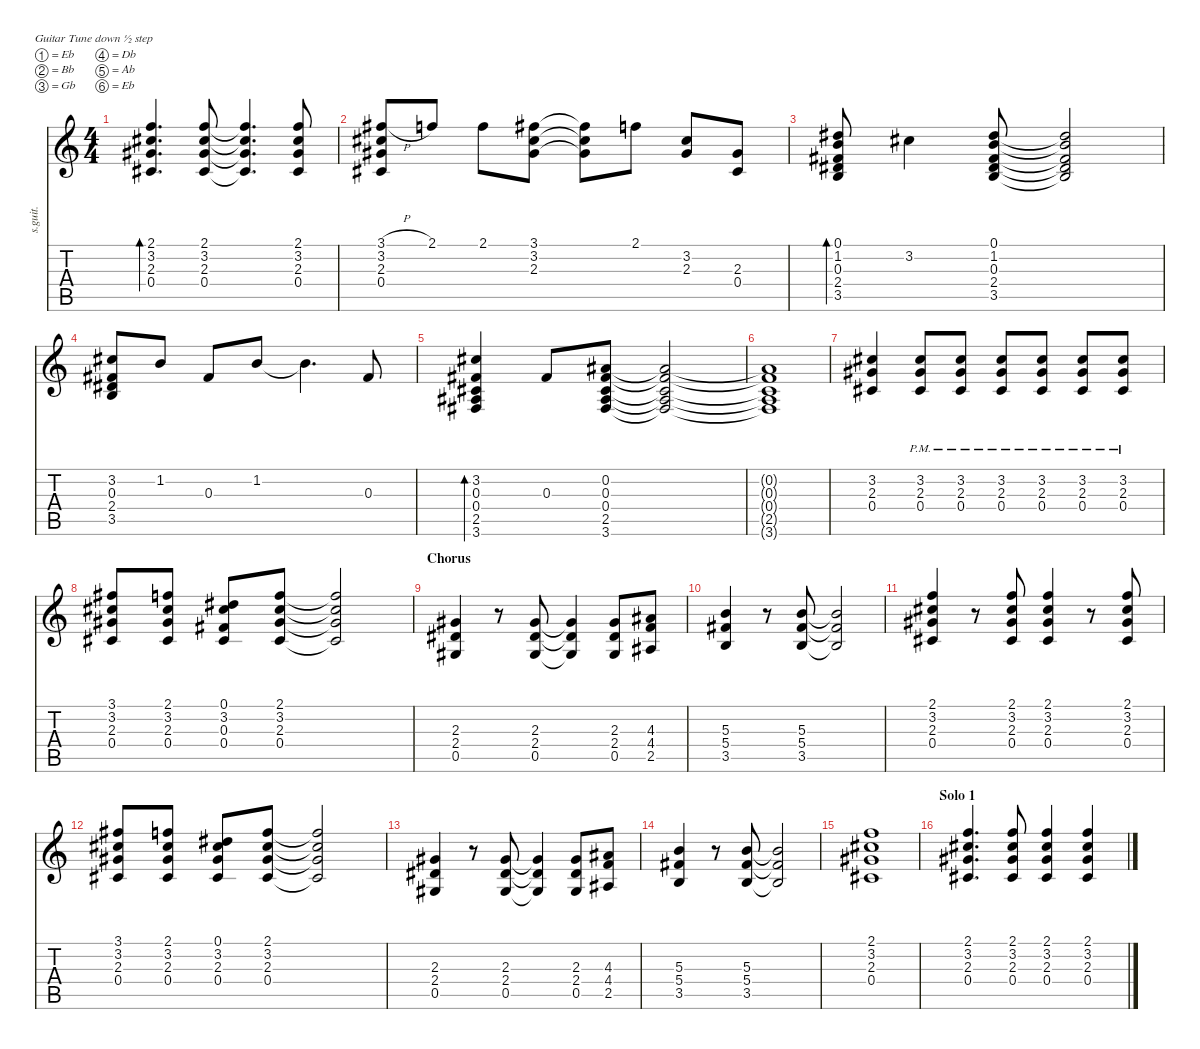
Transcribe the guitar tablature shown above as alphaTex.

\defaultSystemsLayout 4
\hideDynamics
\bracketExtendMode nobrackets
\track ("Izzy Stradlin - Rhythm" "s.guit.") {instrument distortionguitar}
\staff {score tabs}
\tuning (Eb4 Bb3 Gb3 Db3 Ab2 Eb2)
\ts (4 4)
\tempo (125 hide)
\clef g2
\ks c
(2.1 3.2{acc #} 2.3{acc #} 0.4{acc #}).4{d bd 30 lyrics (0 "") lyrics (1 "") lyrics (2 "") lyrics (3 "") lyrics (4 "") dy f} (2.1 3.2{acc #} 2.3{acc #} 0.4{acc #}).8{lyrics (0 "") lyrics (1 "") lyrics (2 "") lyrics (3 "") lyrics (4 "")} (2.1{t} 3.2{t acc #} 2.3{t acc #} 0.4{t acc #}).4{d lyrics (0 "") lyrics (1 "") lyrics (2 "") lyrics (3 "") lyrics (4 "")} (2.1 3.2{acc #} 2.3{acc #} 0.4{acc #}).8{lyrics (0 "") lyrics (1 "") lyrics (2 "") lyrics (3 "") lyrics (4 "")} |
(3.1{h acc #} 3.2{acc #} 2.3{acc #} 0.4{acc #}).8{lyrics (0 "") lyrics (1 "") lyrics (2 "") lyrics (3 "") lyrics (4 "")} 2.1.8{lyrics (0 "") lyrics (1 "") lyrics (2 "") lyrics (3 "") lyrics (4 "")} 2.1.8{lyrics (0 "") lyrics (1 "") lyrics (2 "") lyrics (3 "") lyrics (4 "")} (3.1{acc #} 3.2{acc #} 2.3{acc #}).8{lyrics (0 "") lyrics (1 "") lyrics (2 "") lyrics (3 "") lyrics (4 "")} (3.1{t acc #} 3.2{t acc #} 2.3{t acc #}).8{lyrics (0 "") lyrics (1 "") lyrics (2 "") lyrics (3 "") lyrics (4 "")} 2.1.8{lyrics (0 "") lyrics (1 "") lyrics (2 "") lyrics (3 "") lyrics (4 "")} (3.2{acc #} 2.3{acc #}).8{lyrics (0 "") lyrics (1 "") lyrics (2 "") lyrics (3 "") lyrics (4 "")} (2.3{acc #} 0.4{acc #}).8{lyrics (0 "") lyrics (1 "") lyrics (2 "") lyrics (3 "") lyrics (4 "")} |
(0.1{acc #} 1.2 0.3{acc #} 2.4{acc #} 3.5).8{bd 30 lyrics (0 "") lyrics (1 "") lyrics (2 "") lyrics (3 "") lyrics (4 "")} 3.2{acc #}.4{lyrics (0 "") lyrics (1 "") lyrics (2 "") lyrics (3 "") lyrics (4 "")} (0.1{acc #} 1.2 0.3{acc #} 2.4{acc #} 3.5).8{lyrics (0 "") lyrics (1 "") lyrics (2 "") lyrics (3 "") lyrics (4 "")} (0.1{t acc #} 1.2{t} 0.3{t acc #} 2.4{t acc #} 3.5{t}).2{lyrics (0 "") lyrics (1 "") lyrics (2 "") lyrics (3 "") lyrics (4 "")} |
(3.2{acc #} 0.3{acc #} 2.4{acc #} 3.5).8{lyrics (0 "") lyrics (1 "") lyrics (2 "") lyrics (3 "") lyrics (4 "")} 1.2.8{lyrics (0 "") lyrics (1 "") lyrics (2 "") lyrics (3 "") lyrics (4 "")} 0.3{acc #}.8{lyrics (0 "") lyrics (1 "") lyrics (2 "") lyrics (3 "") lyrics (4 "")} 1.2.8{lyrics (0 "") lyrics (1 "") lyrics (2 "") lyrics (3 "") lyrics (4 "")} 1.2{t}.4{d lyrics (0 "") lyrics (1 "") lyrics (2 "") lyrics (3 "") lyrics (4 "")} 0.3{acc #}.8{lyrics (0 "") lyrics (1 "") lyrics (2 "") lyrics (3 "") lyrics (4 "")} |
(3.2{acc #} 0.3{acc #} 0.4{acc #} 2.5{acc #} 3.6{acc #}).4{bd 30 lyrics (0 "") lyrics (1 "") lyrics (2 "") lyrics (3 "") lyrics (4 "")} 0.3{acc #}.8{lyrics (0 "") lyrics (1 "") lyrics (2 "") lyrics (3 "") lyrics (4 "")} (0.2{acc #} 0.3{acc #} 0.4{acc #} 2.5{acc #} 3.6{acc #}).8{lyrics (0 "") lyrics (1 "") lyrics (2 "") lyrics (3 "") lyrics (4 "")} (0.2{t acc #} 0.3{t acc #} 0.4{t acc #} 2.5{t acc #} 3.6{t acc #}).2{lyrics (0 "") lyrics (1 "") lyrics (2 "") lyrics (3 "") lyrics (4 "")} |
(0.2{t acc #} 0.3{t acc #} 0.4{t acc #} 2.5{t acc #} 3.6{t acc #}).1{lyrics (0 "") lyrics (1 "") lyrics (2 "") lyrics (3 "") lyrics (4 "")} |
(3.2{acc #} 2.3{acc #} 0.4{acc #}).4{lyrics (0 "") lyrics (1 "") lyrics (2 "") lyrics (3 "") lyrics (4 "")} (3.2{pm acc #} 2.3{pm acc #} 0.4{pm acc #}).8{lyrics (0 "") lyrics (1 "") lyrics (2 "") lyrics (3 "") lyrics (4 "")} (3.2{pm acc #} 2.3{pm acc #} 0.4{pm acc #}).8{lyrics (0 "") lyrics (1 "") lyrics (2 "") lyrics (3 "") lyrics (4 "")} (3.2{pm acc #} 2.3{pm acc #} 0.4{pm acc #}).8{lyrics (0 "") lyrics (1 "") lyrics (2 "") lyrics (3 "") lyrics (4 "")} (3.2{pm acc #} 2.3{pm acc #} 0.4{pm acc #}).8{lyrics (0 "") lyrics (1 "") lyrics (2 "") lyrics (3 "") lyrics (4 "")} (3.2{pm acc #} 2.3{pm acc #} 0.4{pm acc #}).8{lyrics (0 "") lyrics (1 "") lyrics (2 "") lyrics (3 "") lyrics (4 "")} (3.2{pm acc #} 2.3{pm acc #} 0.4{pm acc #}).8{lyrics (0 "") lyrics (1 "") lyrics (2 "") lyrics (3 "") lyrics (4 "")} |
(3.1{acc #} 3.2{acc #} 2.3{acc #} 0.4{acc #}).8{lyrics (0 "") lyrics (1 "") lyrics (2 "") lyrics (3 "") lyrics (4 "")} (2.1 3.2{acc #} 2.3{acc #} 0.4{acc #}).8{lyrics (0 "") lyrics (1 "") lyrics (2 "") lyrics (3 "") lyrics (4 "")} (0.1{acc #} 3.2{acc #} 0.3{acc #} 0.4{acc #}).8{lyrics (0 "") lyrics (1 "") lyrics (2 "") lyrics (3 "") lyrics (4 "")} (2.1 3.2{acc #} 2.3{acc #} 0.4{acc #}).8{lyrics (0 "") lyrics (1 "") lyrics (2 "") lyrics (3 "") lyrics (4 "")} (2.1{t} 3.2{t acc #} 2.3{t acc #} 0.4{t acc #}).2{lyrics (0 "") lyrics (1 "") lyrics (2 "") lyrics (3 "") lyrics (4 "")} |
\section ("" "Chorus")
(2.3{acc #} 2.4{acc #} 0.5{acc #}).4{lyrics (0 "") lyrics (1 "") lyrics (2 "") lyrics (3 "") lyrics (4 "")} r.8 (2.3{acc #} 2.4{acc #} 0.5{acc #}).8{lyrics (0 "") lyrics (1 "") lyrics (2 "") lyrics (3 "") lyrics (4 "")} (2.3{t acc #} 2.4{t acc #} 0.5{t acc #}).4{lyrics (0 "") lyrics (1 "") lyrics (2 "") lyrics (3 "") lyrics (4 "")} (2.3{acc #} 2.4{acc #} 0.5{acc #}).8{lyrics (0 "") lyrics (1 "") lyrics (2 "") lyrics (3 "") lyrics (4 "")} (4.3{acc #} 4.4 2.5{acc #}).8{lyrics (0 "") lyrics (1 "") lyrics (2 "") lyrics (3 "") lyrics (4 "")} |
(5.3 5.4{acc #} 3.5).4{lyrics (0 "") lyrics (1 "") lyrics (2 "") lyrics (3 "") lyrics (4 "")} r.8 (5.3 5.4{acc #} 3.5).8{lyrics (0 "") lyrics (1 "") lyrics (2 "") lyrics (3 "") lyrics (4 "")} (5.3{t} 5.4{t acc #} 3.5{t}).2{lyrics (0 "") lyrics (1 "") lyrics (2 "") lyrics (3 "") lyrics (4 "")} |
(2.1 3.2{acc #} 2.3{acc #} 0.4{acc #}).4{lyrics (0 "") lyrics (1 "") lyrics (2 "") lyrics (3 "") lyrics (4 "")} r.8 (2.1 3.2{acc #} 2.3{acc #} 0.4{acc #}).8{lyrics (0 "") lyrics (1 "") lyrics (2 "") lyrics (3 "") lyrics (4 "")} (2.1 3.2{acc #} 2.3{acc #} 0.4{acc #}).4{lyrics (0 "") lyrics (1 "") lyrics (2 "") lyrics (3 "") lyrics (4 "")} r.8 (2.1 3.2{acc #} 2.3{acc #} 0.4{acc #}).8{lyrics (0 "") lyrics (1 "") lyrics (2 "") lyrics (3 "") lyrics (4 "")} |
(3.1{acc #} 3.2{acc #} 2.3{acc #} 0.4{acc #}).8{lyrics (0 "") lyrics (1 "") lyrics (2 "") lyrics (3 "") lyrics (4 "")} (2.1 3.2{acc #} 2.3{acc #} 0.4{acc #}).8{lyrics (0 "") lyrics (1 "") lyrics (2 "") lyrics (3 "") lyrics (4 "")} (0.1{acc #} 3.2{acc #} 2.3{acc #} 0.4{acc #}).8{lyrics (0 "") lyrics (1 "") lyrics (2 "") lyrics (3 "") lyrics (4 "")} (2.1 3.2{acc #} 2.3{acc #} 0.4{acc #}).8{lyrics (0 "") lyrics (1 "") lyrics (2 "") lyrics (3 "") lyrics (4 "")} (2.1{t} 3.2{t acc #} 2.3{t acc #} 0.4{t acc #}).2{lyrics (0 "") lyrics (1 "") lyrics (2 "") lyrics (3 "") lyrics (4 "")} |
(2.3{acc #} 2.4{acc #} 0.5{acc #}).4{lyrics (0 "") lyrics (1 "") lyrics (2 "") lyrics (3 "") lyrics (4 "")} r.8 (2.3{acc #} 2.4{acc #} 0.5{acc #}).8{lyrics (0 "") lyrics (1 "") lyrics (2 "") lyrics (3 "") lyrics (4 "")} (2.3{t acc #} 2.4{t acc #} 0.5{t acc #}).4{lyrics (0 "") lyrics (1 "") lyrics (2 "") lyrics (3 "") lyrics (4 "")} (2.3{acc #} 2.4{acc #} 0.5{acc #}).8{lyrics (0 "") lyrics (1 "") lyrics (2 "") lyrics (3 "") lyrics (4 "")} (4.3{acc #} 4.4 2.5{acc #}).8{lyrics (0 "") lyrics (1 "") lyrics (2 "") lyrics (3 "") lyrics (4 "")} |
(5.3 5.4{acc #} 3.5).4{lyrics (0 "") lyrics (1 "") lyrics (2 "") lyrics (3 "") lyrics (4 "")} r.8 (5.3 5.4{acc #} 3.5).8{lyrics (0 "") lyrics (1 "") lyrics (2 "") lyrics (3 "") lyrics (4 "")} (5.3{t} 5.4{t acc #} 3.5{t}).2{lyrics (0 "") lyrics (1 "") lyrics (2 "") lyrics (3 "") lyrics (4 "")} |
(2.1 3.2{acc #} 2.3{acc #} 0.4{acc #}).1{lyrics (0 "") lyrics (1 "") lyrics (2 "") lyrics (3 "") lyrics (4 "")} |
\section ("" "Solo 1")
(2.1 3.2{acc #} 2.3{acc #} 0.4{acc #}).4{d lyrics (0 "") lyrics (1 "") lyrics (2 "") lyrics (3 "") lyrics (4 "")} (2.1 3.2{acc #} 2.3{acc #} 0.4{acc #}).8{lyrics (0 "") lyrics (1 "") lyrics (2 "") lyrics (3 "") lyrics (4 "")} (2.1 3.2{acc #} 2.3{acc #} 0.4{acc #}).4{lyrics (0 "") lyrics (1 "") lyrics (2 "") lyrics (3 "") lyrics (4 "")} (2.1 3.2{acc #} 2.3{acc #} 0.4{acc #}).4{lyrics (0 "") lyrics (1 "") lyrics (2 "") lyrics (3 "") lyrics (4 "")}
